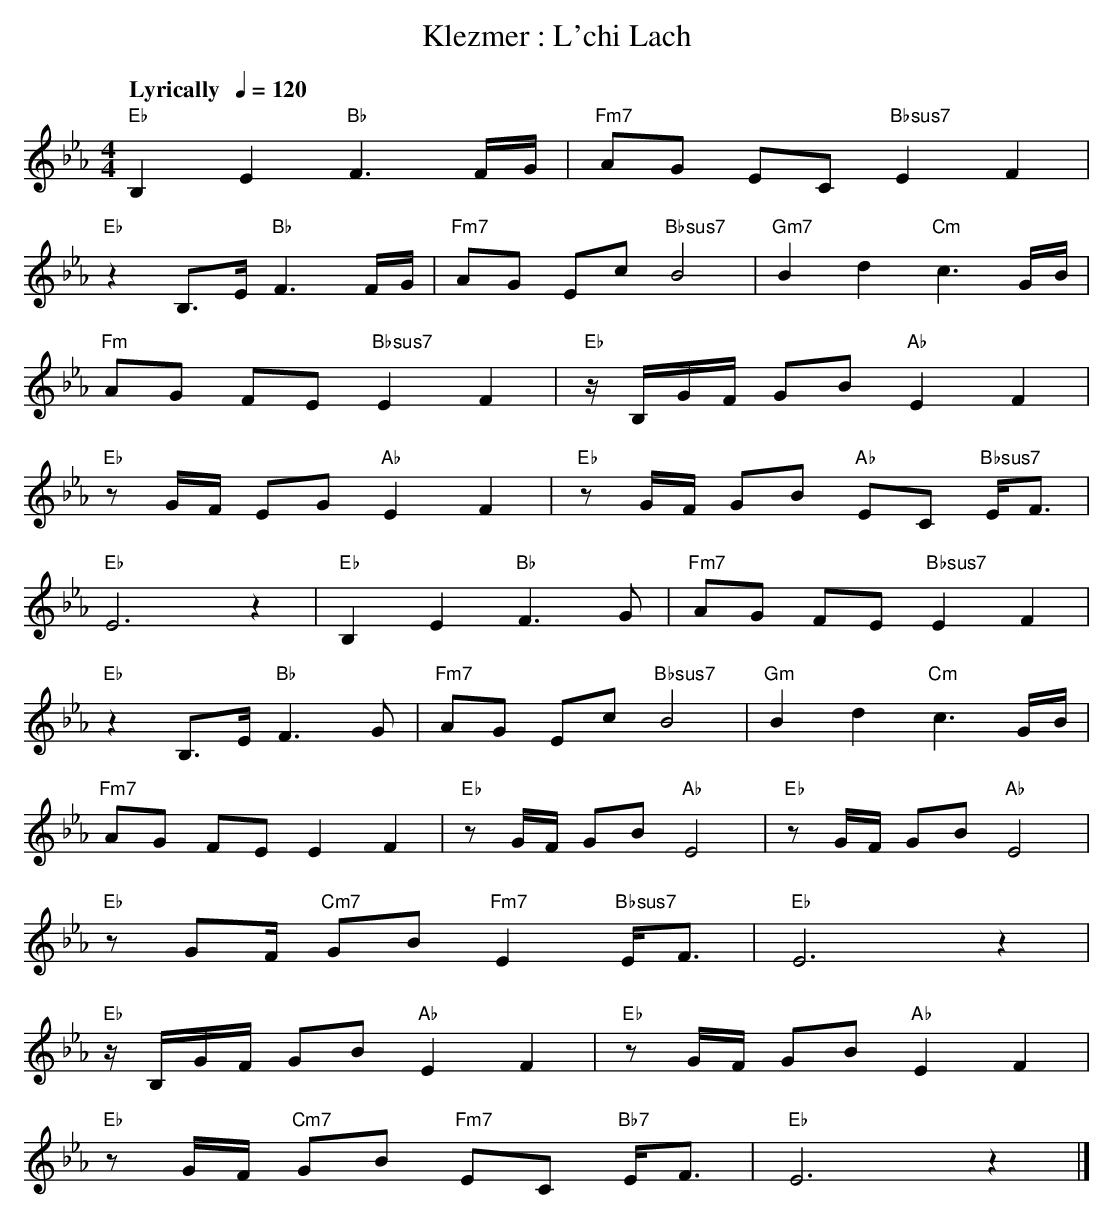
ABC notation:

X:1
T:Klezmer : L'chi Lach
M:4/4
L:1/8
Q:"Lyrically  " 1/4=120
K:Ebmaj
"Eb"B,2 E2 "Bb"F3 F/2G/2 | "Fm7"AG EC "Bbsus7"E2 F2 |
"Eb"z2 B,>E "Bb"F3 F/2G/2 | "Fm7"AG Ec "Bbsus7"B4 | "Gm7"B2 d2 "Cm"c3 G/2B/2 |
"Fm"AG FE "Bbsus7"E2 F2 | "Eb"z/2B,/2G/2F/2 GB "Ab"E2 F2 |
"Eb"zG/2F/2 EG "Ab"E2 F2 | "Eb"zG/2F/2 GB "Ab"EC "Bbsus7"E<F |
"Eb"E6 z2 | "Eb"B,2 E2 "Bb"F3 G | "Fm7"AG FE "Bbsus7"E2 F2 |
"Eb"z2 B,>E "Bb"F3 G | "Fm7"AG Ec "Bbsus7"B4 | "Gm"B2 d2 "Cm"c3 G/2B/2 |
"Fm7"AG FE E2 F2 | "Eb"zG/2F/2 GB "Ab"E4 | "Eb"zG/2F/2 GB "Ab"E4 |
"Eb"zGF/2 "Cm7"GB "Fm7"E2 "Bbsus7"E<F | "Eb"E6 z2 |
"Eb"z/2B,/2G/2F/2 GB "Ab"E2 F2 | "Eb"zG/2F/2 GB "Ab"E2 F2 |
"Eb"zG/2F/2 "Cm7"GB "Fm7"EC "Bb7"E<F | "Eb"E6 z2 |]
